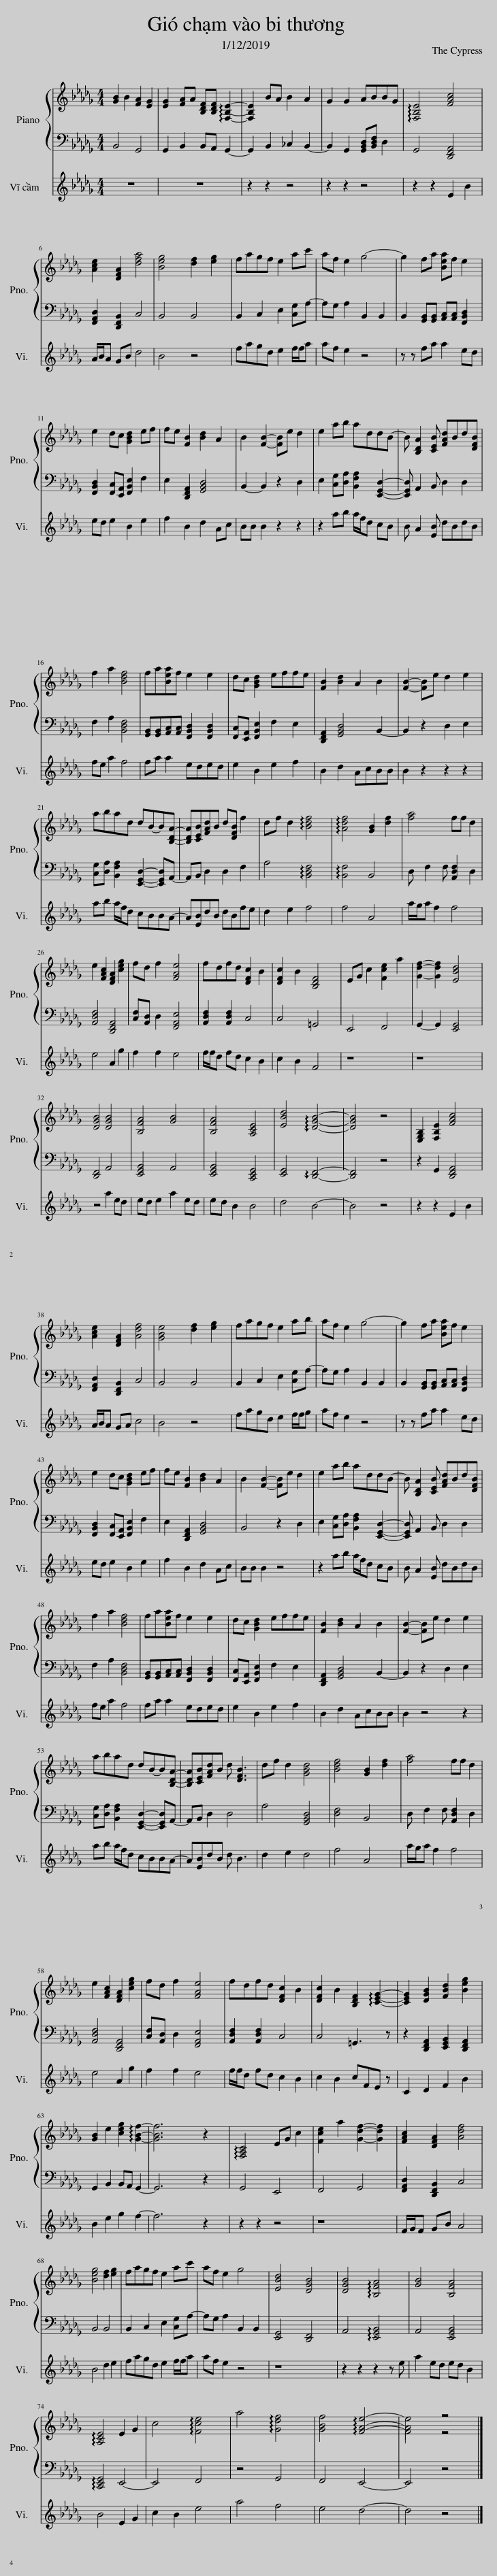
X:1
%%score { ( 1 3 ) | 2 } 4
L:1/8
M:4/4
I:linebreak $
K:Db
V:1 treble
V:3 treble
V:2 bass
V:4 treble
V:1
 [GB]2 B2 [FA]2 [EG]2 | [EG]2 [FA]A [B,DF][B,DF] !arpeggio![F,B,E]2- | [F,B,E]2 BA B2 A2 | G2 G2 ABBG | !arpeggio![F,B,E]4 [FAc]4 |$ %5
 [Ace]2 [DFA]2 [dfa]4 | [Beg]4 [df]2 [eg]2 | fagf e2 ac' | af e2 g4- | g2 fa [Bea]f e2 |$ %10
 e2 dc [GBd]2 ef | fe [FB]2 [Bd]2 A2 | B2 [FB]2- [FB]e d2 | e2 ab addB- | B [B,DA]2 [CEB] [FAd]Bd[DFB] |$ %15
 f2 a2 [Bdf]4 | fa[Bea]f e2 e2 | dc [GBd]2 effe | [FB]2 [Bd]2 A2 B2 | [FB]2- [FB]e d2 e2 |$ %20
 abad dB-B[B,DA]- | [B,DA][CEB][FAd]B d[DFB] f2 | df d2 !arpeggio![Bdf]4 | !arpeggio![Adf]4 [GB]2 [df]2 | [fa]4 ff d2 |$ %25
 e2 [FAc]2 [DFA]2 [ceg]2 | fd f2 [FAe]4 | fdfd [DFc]2 B2 | [DFc]2 B2 [B,DF]4 | EG c2 [Fce]2 a2 | %30
 [Gdf]2- [Gdf]2 [EBd]4 |$ [DGB]4 [DGB]4 | [B,FA]4 [GB]4 | [B,FA]4 [A,CE]4 | [EBd]4 !arpeggio![DGB]4- | %35
 [DGB]4 z4 | [E,G,B,]2 [F,B,E]2 [FAc]4 |$ [Ace]2 [DFA]2 [Adf]4 | [GBe]4 [df]2 [eg]2 | fagf e2 ab | %40
 af e2 g4- | g2 fa [Bea]f e2 |$ e2 dc [GBd]2 ef | fe [FB]2 [Bd]2 A2 | B2 [FB]2- [FB]e d2 | %45
 e2 ab addB- | B [B,DA]2 [CEB] [FAd]Bd[DFB] |$ f2 a2 [Bdf]4 | fa[Bea]f e2 e2 | dc [GBd]2 effe | %50
 [FB]2 [Bd]2 A2 B2 | [FB]2- [FB]e d2 e2 |$ abad dB-B[B,DA]- | [B,DA][CEB][FAd]B d [DFB]3 | df d2 [GBd]4 | %55
 [Bdf]4 [GB]2 [df]2 | [fa]4 ff d2 |$ e2 [FAc]2 [DFA]2 [ceg]2 | fd f2 [FAe]4 | fdfd [DFc]2 B2 | %60
 [DFc]2 B2 [B,DF]2 !arpeggio![CEG]2- | [CEG]2 [DGB]2 [FBd]2 [Beg]2 |$ [GB]2 e2 [ceg]2 !arpeggio![GBf]2- | [GBf]6 z2 | !arpeggio![F,A,C]4 EG c2 | %65
 [Fce]2 a2 [Gdf]2- [Gdf]2 | [FAc]2 [DFA]2 [Adf]4 |$ [Beg]4 [df]2 [eg]2 | fagf e2 ac' | af e2 g4 | %70
 [EBd]4 [DGB]4 | [DGB]4 !arpeggio![B,FA]4 | [GB]4 [B,FA]4 |$ !arpeggio![A,CE]4 E2 G2 | c4 !arpeggio![Fce]4 | %75
 a4 !arpeggio![Gdf]4 | [GBf]4 !arpeggio![FAe]4- | [Ae]4 z4 |] %78
V:2
 B,,4 G,,4 | G,,2 B,,2 B,,A,, G,,2- | G,,2 B,,2 _C,2 B,,2- | B,,2 G,,2 [G,,B,,D,][B,,D,F,] D,2 | G,,4 [D,,F,,A,,]4 |$ %5
 [F,,A,,D,]2 [D,,F,,B,,]2 C,4 | B,,4 B,,4 | B,,2 C,2 E,2 [C,G,]A,- | A,G, A,2 B,,2 B,,2 | B,,2 [G,,B,,][G,,B,,] [A,,C,][A,,C,] [F,,B,,D,]2 |$ %10
 [F,,B,,D,]2 [F,,C,][E,,A,,] [F,,B,,E,]2 F,2 | E,2 [D,,F,,A,,]2 [G,,B,,D,]4 | B,,2- B,,2 z2 D,2 | E,2 [C,G,][D,A,] [B,,F,A,]2 [E,,G,,D,]2- | [E,,G,,D,] A,,2 B,, D,2 D,2 |$ %15
 F,2 A,2 [B,,D,F,]4 | [G,,B,,][G,,B,,][A,,C,][A,,C,] [F,,B,,D,]2 [F,,B,,D,]2 | [F,,C,][E,,A,,] [F,,B,,E,]2 F,2 E,2 | [D,,F,,A,,]2 [G,,B,,D,]4 B,,2- | B,,2 z2 D,2 E,2 |$ %20
 [C,G,][D,A,] [B,,F,A,]2 [E,,G,,D,]2- [E,,G,,D,]A,,- | A,,B,, D,2 D,2 F,2 | A,4 !arpeggio![B,,D,F,]4 | !arpeggio![B,,F,]4 B,,4 | D, F,2 F, [A,,D,F,]2 D,2 |$ %25
 [A,,D,F,]4 [D,,F,,A,,]4 | [C,F,][A,,D,] D,2 [F,,A,,E,]4 | [A,,D,F,]2 [A,,D,F,]2 C,4 | C,4 =G,,4 | E,,4 F,,4 | %30
 G,,2- G,,2 [E,,G,,]4 |$ [D,,F,,]4 A,,4 | [E,,G,,B,,]4 A,,4 | [E,,G,,B,,]4 [C,,E,,G,,]4 | [E,,G,,]4 !arpeggio![D,,F,,]4- | %35
 [D,,F,,]4 z4 | z2 G,,2 [D,,F,,A,,]4 |$ [F,,A,,D,]2 [D,,F,,B,,]2 C,4 | B,,4 B,,4 | B,,2 C,2 E,2 [C,G,]A,- | %40
 A,G, A,2 B,,2 B,,2 | B,,2 [G,,B,,][G,,B,,] [A,,C,][A,,C,] [F,,B,,D,]2 |$ [F,,B,,D,]2 [F,,C,][E,,A,,] [F,,B,,E,]2 F,2 | E,2 [D,,F,,A,,]2 [G,,B,,D,]4 | B,,4 z2 D,2 | %45
 E,2 [C,G,][D,A,] [B,,F,A,]2 [E,,G,,D,]2- | [E,,G,,D,] A,,2 B,, D,2 D,2 |$ F,2 A,2 [B,,D,F,]4 | [G,,B,,][G,,B,,][A,,C,][A,,C,] [F,,B,,D,]2 [F,,B,,D,]2 | [F,,C,][E,,A,,] [F,,B,,E,]2 F,2 E,2 | %50
 [D,,F,,A,,]2 [G,,B,,D,]4 B,,2- | B,,2 z2 D,2 E,2 |$ [C,G,][D,A,] [B,,F,A,]2 [E,,G,,D,]2- [E,,G,,D,]A,,- | A,,B,, D,2 D,4 | A,4 [G,,B,,D,]4 | %55
 [D,F,]4 B,,4 | D, F,2 F, [A,,D,F,]2 D,2 |$ [A,,D,F,]4 [D,,F,,A,,]4 | [C,F,][A,,D,] D,2 [F,,A,,E,]4 | [A,,D,F,]2 [A,,D,F,]2 C,4 | %60
 C,4 =G,,3 z | z2 [D,,F,,A,,]2 [E,,G,,B,,]2 [D,,F,,A,,]2 |$ G,,2 B,,2 B,,A,, G,,2- | G,,6 z2 | G,,4 E,,4 | %65
 F,,4 G,,4 | [F,,A,,D,]2 [D,,F,,B,,]2 C,4 |$ B,,4 B,,4 | B,,2 C,2 E,2 [C,G,]A,- | A,G, A,2 B,,2 B,,2 | %70
 [E,,G,,]4 [D,,F,,]4 | A,,4 !arpeggio![E,,G,,B,,]4 | A,,4 [E,,G,,B,,]4 |$ !arpeggio![C,,E,,G,,]4 E,,4- | E,,4 F,,4 | %75
 z4 G,,4 | F,,4 E,,4- | E,,4 z4 |] %78
V:3
 x8 | x8 | x8 | x8 | x8 |$ %5
 x8 | x8 | x8 | x8 | x8 |$ %10
 x8 | x8 | x8 | x8 | x8 |$ %15
 x8 | x8 | x8 | x8 | x8 |$ %20
 x8 | x8 | x8 | x8 | x8 |$ %25
 x8 | x8 | x8 | x8 | x8 | %30
 x8 |$ x8 | x8 | x8 | x8 | %35
 x8 | x8 |$ x8 | x8 | x8 | %40
 x8 | x8 |$ x8 | x8 | x8 | %45
 x8 | x8 |$ x8 | x8 | x8 | %50
 x8 | x8 |$ x8 | x8 | x8 | %55
 x8 | x8 |$ x8 | x8 | x8 | %60
 x8 | x8 |$ x8 | x8 | x8 | %65
 x8 | x8 |$ x8 | x8 | x8 | %70
 x8 | x8 | x8 |$ x8 | x8 | %75
 x8 | x8 | F4 z4 |] %78
V:4
 z8 | z8 | z2 z2 z4 | z2 z2 z4 | z2 z2 E2 B2 |$ %5
 A/B/A GB d4 | B4 z4 | fagd e2 f/f/a | af e2 z4 | z z fa a2 ed |$ %10
 ed e2 B2 e2 | f2 B2 d2 Ac | BB B2 z2 z2 | z2 ab a/f/d cB | B A2 [EB] dBdB |$ %15
 fe a2 f4 | fa a2 eded | e2 B2 e2 f2 | B2 d2 AcBB | B2 z2 z2 z2 |$ %20
 ab a/f/d cBBA- | A[EB]dB dBfe | d2 e2 f4 | f4 A4 | a/g/a f2 f4 |$ %25
 e4 A2 g2 | f2 f2 e4 | f/f/d fd c2 B2 | c2 B2 F4 | z8 | %30
 z8 |$ z4 a2 ed | ed e2 a2 ed | ed B2 B4 | d4 B4- | %35
 B4 z4 | z2 z2 E2 B2 |$ A/B/A GA c4 | B4 z4 | fagd e2 f/f/g | %40
 af e2 z4 | z z fa a2 ed |$ ed e2 B2 e2 | f2 B2 d2 Ac | BB B2 z4 | %45
 z2 ab a/f/d cB | B A2 [EB] dBdB |$ fe a2 f4 | fa a2 eded | e2 B2 e2 f2 | %50
 B2 d2 AcBB | B2 z4 z2 |$ ab a/f/d cBBA- | A[EB]dB d B3 | d2 e2 d4 | %55
 f4 A4 | a/g/a f2 f4 |$ e4 A2 g2 | f2 f2 e4 | f/f/d fd c2 B2 | %60
 c2 B2 cFE z | C2 D2 F2 B2 |$ B2 e2 g2 f2- | f6 z2 | z2 z2 z4 | %65
 z8 | F/G/F GB A4 |$ B4 d2 e2 | fagd e2 f/f/a | af e2 z4 | %70
 z8 | z2 z2 z2 z e | a2 ed ed B2 |$ B4 E2 G2 | c2 B2 e4 | %75
 a4 f4 | e4 d4- | d4 z4 |] %78
